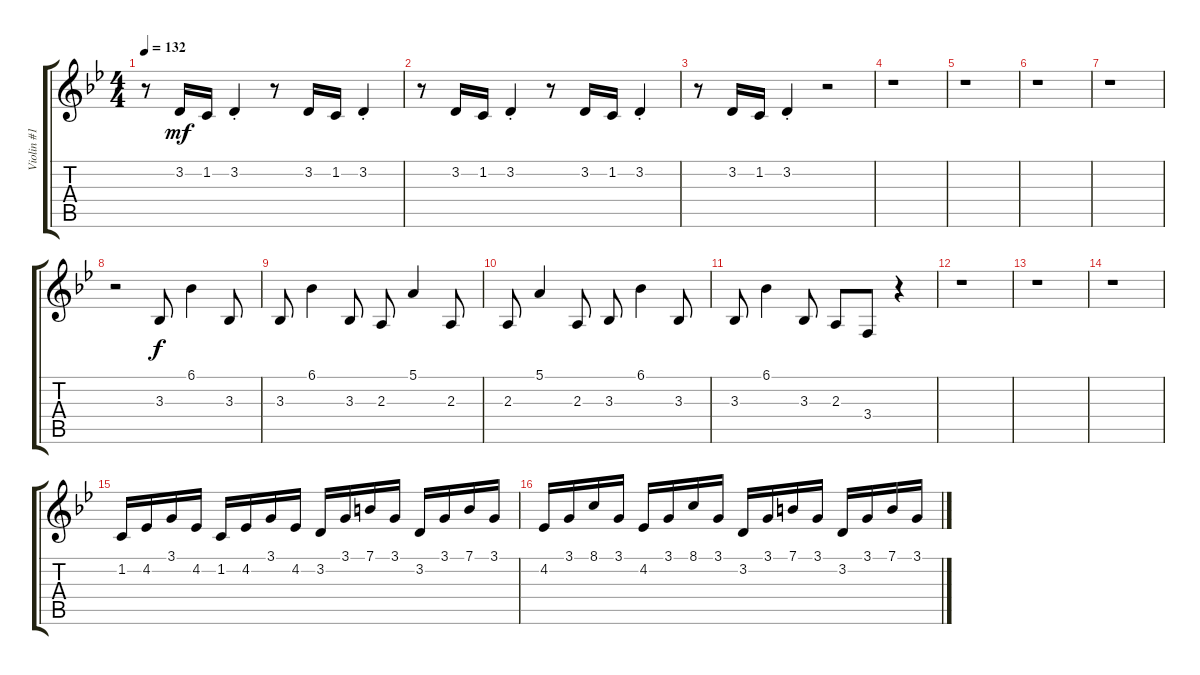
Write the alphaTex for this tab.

\track ("Violin #1" "Violin #1") {instrument violin}
\staff {score tabs}
\tuning (E4 B3 G3 D3 A2 E2) {hide}
\ts (4 4)
\tempo 132
\clef g2
\ks gminor
r.8{dy mf} 3.2.16 1.2.16 3.2{st}.4 r.8 3.2.16 1.2.16 3.2{st}.4 |
r.8 3.2.16 1.2.16 3.2{st}.4 r.8 3.2.16 1.2.16 3.2{st}.4 |
r.8 3.2.16 1.2.16 3.2{st}.4 r.2 |
r.1 |
r.1 |
r.1 |
r.1 |
r.2 3.3.8{dy f} 6.1.4 3.3.8 |
3.3.8 6.1.4 3.3.8 2.3.8 5.1.4 2.3.8 |
2.3.8 5.1.4 2.3.8 3.3.8 6.1.4 3.3.8 |
3.3.8 6.1.4 3.3.8 2.3.8 3.4.8 r.4 |
r.1 |
r.1 |
r.1 |
1.2.16 4.2.16 3.1.16 4.2.16 1.2.16 4.2.16 3.1.16 4.2.16 3.2.16 3.1.16 7.1.16 3.1.16 3.2.16 3.1.16 7.1.16 3.1.16 |
4.2.16 3.1.16 8.1.16 3.1.16 4.2.16 3.1.16 8.1.16 3.1.16 3.2.16 3.1.16 7.1.16 3.1.16 3.2.16 3.1.16 7.1.16 3.1.16
